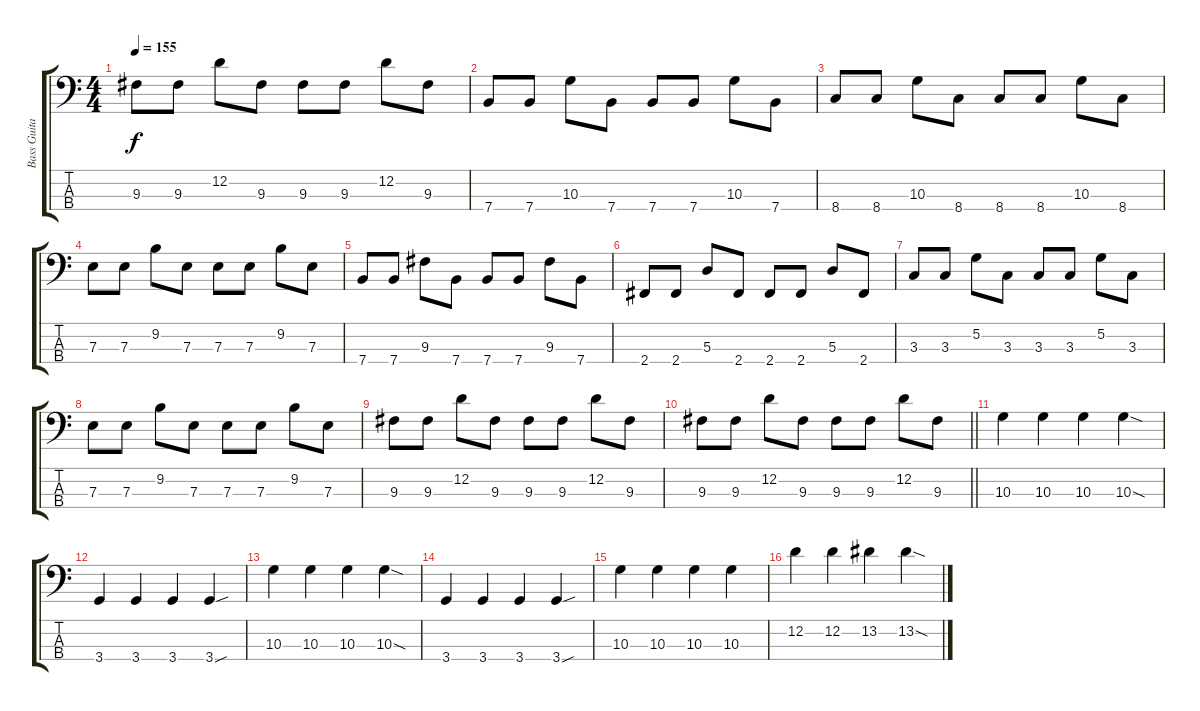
\track ("Bass Guitar" "Bass Guita") {instrument electricbassfinger}
\staff {score tabs}
\tuning (G2 D2 A1 E1) {hide}
\ts (4 4)
\tempo 155
\clef f4
\ks c
9.3.8{dy f} 9.3.8 12.2.8 9.3.8 9.3.8 9.3.8 12.2.8 9.3.8 |
7.4.8 7.4.8 10.3.8 7.4.8 7.4.8 7.4.8 10.3.8 7.4.8 |
8.4.8 8.4.8 10.3.8 8.4.8 8.4.8 8.4.8 10.3.8 8.4.8 |
7.3.8 7.3.8 9.2.8 7.3.8 7.3.8 7.3.8 9.2.8 7.3.8 |
7.4.8 7.4.8 9.3.8 7.4.8 7.4.8 7.4.8 9.3.8 7.4.8 |
2.4.8 2.4.8 5.3.8 2.4.8 2.4.8 2.4.8 5.3.8 2.4.8 |
3.3.8 3.3.8 5.2.8 3.3.8 3.3.8 3.3.8 5.2.8 3.3.8 |
7.3.8 7.3.8 9.2.8 7.3.8 7.3.8 7.3.8 9.2.8 7.3.8 |
9.3.8 9.3.8 12.2.8 9.3.8 9.3.8 9.3.8 12.2.8 9.3.8 |
\barLineRight lightlight
9.3.8 9.3.8 12.2.8 9.3.8 9.3.8 9.3.8 12.2.8 9.3.8 |
10.3.4 10.3.4 10.3.4 10.3{sod}.4 |
3.4.4 3.4.4 3.4.4 3.4{sou}.4 |
10.3.4 10.3.4 10.3.4 10.3{sod}.4 |
3.4.4 3.4.4 3.4.4 3.4{sou}.4 |
10.3.4 10.3.4 10.3.4 10.3.4 |
12.2.4 12.2.4 13.2.4 13.2{sod}.4
